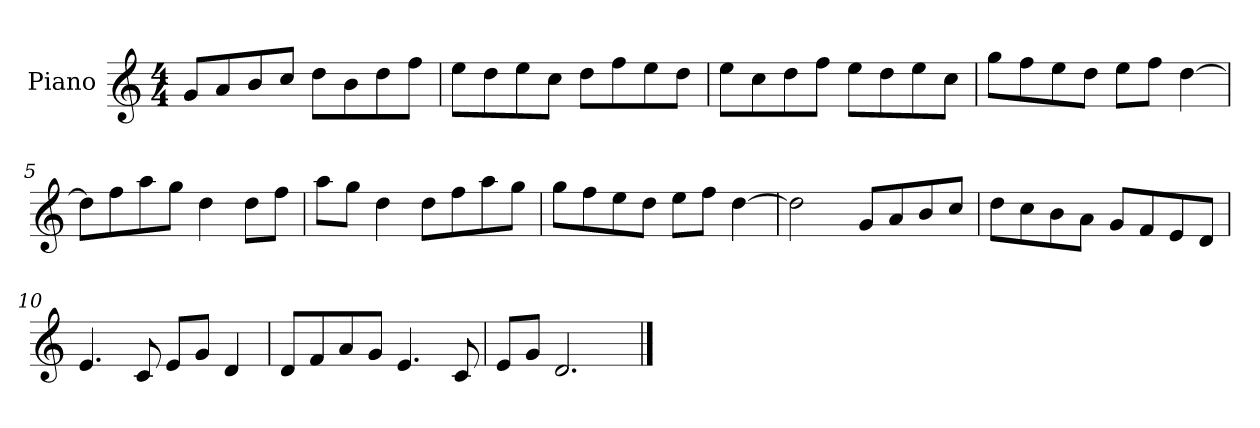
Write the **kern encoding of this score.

**kern
*part1
*staff1
*I"Piano
*I'P-no
*clefG2
*k[]
*M4/4
*MM90
=1
8g/L
8a/
8b/
8cc/J
8dd\L
8b\
8dd\
8ff\J
=2
8ee\L
8dd\
8ee\
8cc\J
8dd\L
8ff\
8ee\
8dd\J
=3
8ee\L
8cc\
8dd\
8ff\J
8ee\L
8dd\
8ee\
8cc\J
=4
8gg\L
8ff\
8ee\
8dd\J
8ee\L
8ff\J
[4dd\
=5
8dd\L]
8ff\
8aa\
8gg\J
4dd\
8dd\L
8ff\J
!!LO:LB:g=z
=6
8aa\L
8gg\J
4dd\
8dd\L
8ff\
8aa\
8gg\J
=7
8gg\L
8ff\
8ee\
8dd\J
8ee\L
8ff\J
[4dd\
=8
2dd\]
8g/L
8a/
8b/
8cc/J
=9
8dd\L
8cc\
8b\
8a\J
8g/L
8f/
8e/
8d/J
=10
4.e/
8c/
8e/L
8g/J
4d/
=11
8d/L
8f/
8a/
8g/J
4.e/
8c/
!!LO:LB:g=z
=12
8e/L
8g/J
2.d/
==
*-
